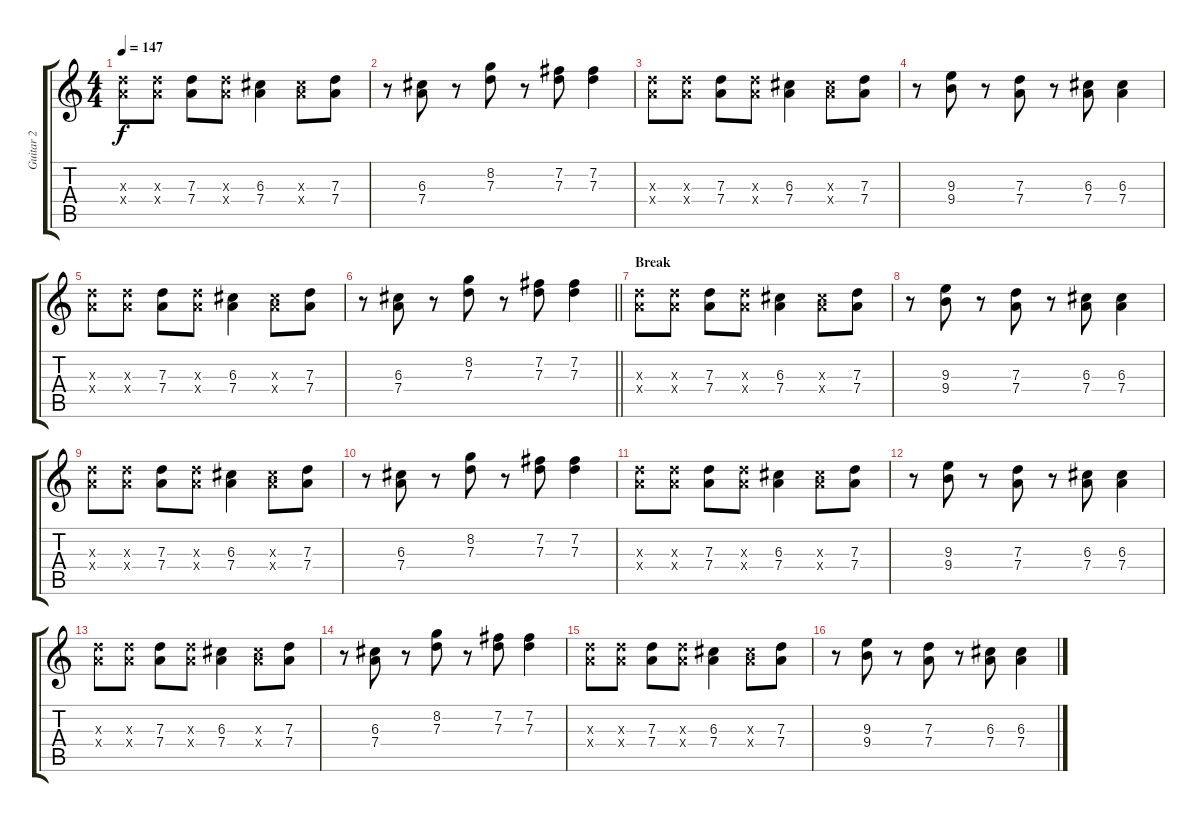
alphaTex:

\track ("Guitar 2" "Guitar 2") {instrument overdrivenguitar}
\staff {score tabs}
\tuning (E4 B3 G3 D3 A2 E2) {hide}
\ts (4 4)
\tempo 147
\clef g2
\ks c
(7.3{x} 7.4{x}).8{dy f} (7.3{x} 7.4{x}).8 (7.3 7.4).8 (7.3{x} 7.4{x}).8 (6.3 7.4).4 (6.3{x} 7.4{x}).8 (7.3 7.4).8 |
r.8 (6.3 7.4).8 r.8 (8.2 7.3).8 r.8 (7.2 7.3).8 (7.2 7.3).4 |
(7.3{x} 7.4{x}).8 (7.3{x} 7.4{x}).8 (7.3 7.4).8 (7.3{x} 7.4{x}).8 (6.3 7.4).4 (6.3{x} 7.4{x}).8 (7.3 7.4).8 |
r.8 (9.3 9.4).8 r.8 (7.3 7.4).8 r.8 (6.3 7.4).8 (6.3 7.4).4 |
(7.3{x} 7.4{x}).8 (7.3{x} 7.4{x}).8 (7.3 7.4).8 (7.3{x} 7.4{x}).8 (6.3 7.4).4 (6.3{x} 7.4{x}).8 (7.3 7.4).8 |
\barLineRight lightlight
r.8 (6.3 7.4).8 r.8 (8.2 7.3).8 r.8 (7.2 7.3).8 (7.2 7.3).4 |
\section ("" "Break")
(7.3{x} 7.4{x}).8 (7.3{x} 7.4{x}).8 (7.3 7.4).8 (7.3{x} 7.4{x}).8 (6.3 7.4).4 (6.3{x} 7.4{x}).8 (7.3 7.4).8 |
r.8 (9.3 9.4).8 r.8 (7.3 7.4).8 r.8 (6.3 7.4).8 (6.3 7.4).4 |
(7.3{x} 7.4{x}).8 (7.3{x} 7.4{x}).8 (7.3 7.4).8 (7.3{x} 7.4{x}).8 (6.3 7.4).4 (6.3{x} 7.4{x}).8 (7.3 7.4).8 |
r.8 (6.3 7.4).8 r.8 (8.2 7.3).8 r.8 (7.2 7.3).8 (7.2 7.3).4 |
(7.3{x} 7.4{x}).8 (7.3{x} 7.4{x}).8 (7.3 7.4).8 (7.3{x} 7.4{x}).8 (6.3 7.4).4 (6.3{x} 7.4{x}).8 (7.3 7.4).8 |
r.8 (9.3 9.4).8 r.8 (7.3 7.4).8 r.8 (6.3 7.4).8 (6.3 7.4).4 |
(7.3{x} 7.4{x}).8 (7.3{x} 7.4{x}).8 (7.3 7.4).8 (7.3{x} 7.4{x}).8 (6.3 7.4).4 (6.3{x} 7.4{x}).8 (7.3 7.4).8 |
r.8 (6.3 7.4).8 r.8 (8.2 7.3).8 r.8 (7.2 7.3).8 (7.2 7.3).4 |
(7.3{x} 7.4{x}).8 (7.3{x} 7.4{x}).8 (7.3 7.4).8 (7.3{x} 7.4{x}).8 (6.3 7.4).4 (6.3{x} 7.4{x}).8 (7.3 7.4).8 |
r.8 (9.3 9.4).8 r.8 (7.3 7.4).8 r.8 (6.3 7.4).8 (6.3 7.4).4
